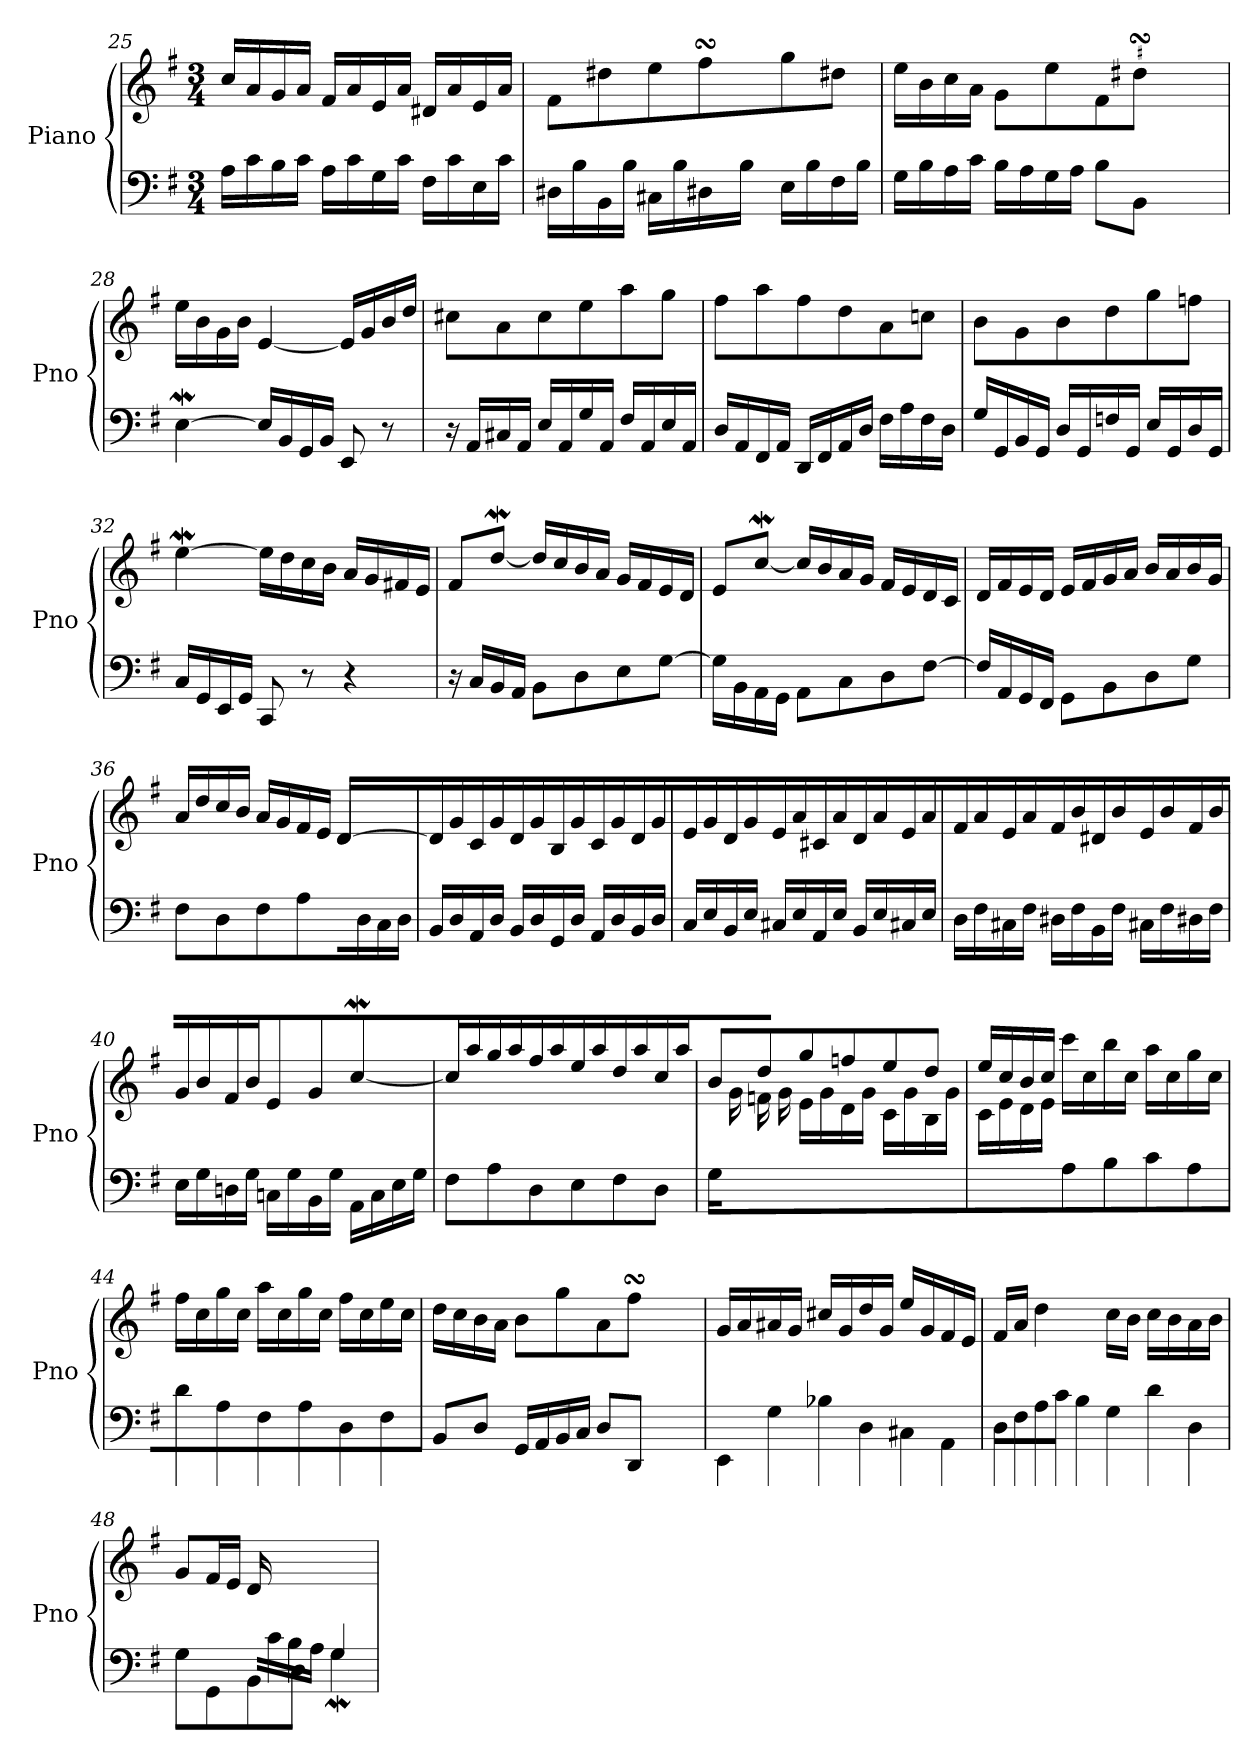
**kern	**kern
*part1	*part1
*staff2	*staff1
*I"Piano	*
*I'Pno	*
!!LO:LB:g=z
*clefF4	*clefG2
*k[f#]	*k[f#]
*M3/4	*M3/4
=25	=25
16A\LL	16cc/LL
16c\	16a/
16B\	16g/
16c\JJ	16a/JJ
16A\LL	16f#/LL
16c\	16a/
16G\	16e/
16c\JJ	16a/JJ
16F#\LL	16d#X/LL
16c\	16a/
16E\	16e/
16c\JJ	16a/JJ
=26	=26
*^	*^
4.ryy	16D#X\LL	8f#\L	4.ryy
.	16B\	.	.
.	16BB\	8dd#X\	.
.	16B\JJ	.	.
.	16C#X\LL	8ee\	.
.	16B\	.	.
8ryy	16D#X\	8ff#sSsS\	32gg!yy
.	.	.	32ff#!yy
.	16B\JJ	.	32ee!yy
.	.	.	32ff#!yy
4ryy	16E\LL	8gg\	4ryy
.	16B\	.	.
.	16F#\	8dd#X\J	.
.	16B\JJ	.	.
=27	=27	=27	=27
2ryy	16G\LL	16ee\LL	2ryy
.	16B\	16b\	.
.	16A\	16cc\	.
.	16c\JJ	16a\JJ	.
.	16B\LL	8g\L	.
.	16A\	.	.
.	16G\	8ee\	.
.	16A\JJ	.	.
8ryy	8B\L	8f#\	8ryy
8ryy	8BB\J	8dd#XsSsS\J	32ee!yy
.	.	.	32dd#!yy
.	.	.	32cc#X!yy
.	.	.	32dd#!yy
*v	*v	*	*
*	*v	*v
=28	=28
[4EW\	16ee\LL
.	16b\
.	16g\
.	16b\JJ
16E/LL]	[4e/
16BB/	.
16GG/	.
16BB/JJ	.
8EE/	16e/LL]
.	16g/
8r	16b/
.	16dd/JJ
!!LO:LB:g=z
=29	=29
16r	8cc#X\L
16AA/LL	.
16C#X/	8a\
16AA/JJ	.
16E/LL	8cc#\
16AA/	.
16G/	8ee\
16AA/JJ	.
16F#/LL	8aa\
16AA/	.
16E/	8gg\J
16AA/JJ	.
=30	=30
16D/LL	8ff#\L
16AA/	.
16FF#/	8aa\
16AA/JJ	.
16DD/LL	8ff#\
16FF#/	.
16AA/	8dd\
16D/JJ	.
16F#\LL	8a\
16A\	.
16F#\	8ccn\J
16D\JJ	.
=31	=31
16G/LL	8b\L
16GG/	.
16BB/	8g\
16GG/JJ	.
16D/LL	8b\
16GG/	.
16Fn/	8dd\
16GG/JJ	.
16E/LL	8gg\
16GG/	.
16D/	8ffn\J
16GG/JJ	.
=32	=32
16C/LL	[4eeW\
16GG/	.
16EE/	.
16GG/JJ	.
8CC/	16ee\LL]
.	16dd\
8r	16cc\
.	16b\JJ
4r	16a/LL
.	16g/
.	16f#X/
.	16e/JJ
!!LO:LB:g=z
=33	=33
16r	8f#/L
16C/LL	.
16BB/	[8ddW/J
16AA/JJ	.
8BB\L	16dd/LL]
.	16cc/
8D\	16b/
.	16a/JJ
8E\	16g/LL
.	16f#/
[8G\J	16e/
.	16d/JJ
=34	=34
16G\LL]	8e/L
16BB\	.
16AA\	[8ccw/J
16GG\JJ	.
8AA\L	16cc/LL]
.	16b/
8C\	16a/
.	16g/JJ
8D\	16f#/LL
.	16e/
[8F#\J	16d/
.	16c/JJ
=35	=35
16F#/LL]	16d/LL
16AA/	16f#/
16GG/	16e/
16FF#/JJ	16d/JJ
8GG\L	16e/LL
.	16f#/
8BB\	16g/
.	16a/JJ
8D\	16b/LL
.	16a/
8G\J	16b/
.	16g/JJ
=36	=36
*	*^
8F#\L	16a/LL	2ryy
.	16dd/	.
8D\	16cc/	.
.	16b/JJ	.
8F#\	16a/LL	.
.	16g/	.
8A\J	16f#/	.
.	16e/JJ	.
16ryy	[4d/	16d\LL
16D/	.	8.ryy
16C/	.	.
16D/JJ	.	.
*	*v	*v
!!LO:PB:g=z
=37	=37
16BB/LL	16d/LL]
16D/	16g/
16AA/	16c/
16D/JJ	16g/JJ
16BB/LL	16d/LL
16D/	16g/
16GG/	16B/
16D/JJ	16g/JJ
16AA/LL	16c/LL
16D/	16g/
16BB/	16d/
16D/JJ	16g/JJ
=38	=38
16C/LL	16e/LL
16E/	16g/
16BB/	16d/
16E/JJ	16g/JJ
16C#X/LL	16e/LL
16E/	16a/
16AA/	16c#X/
16E/JJ	16a/JJ
16BB/LL	16d/LL
16E/	16a/
16C#X/	16e/
16E/JJ	16a/JJ
=39	=39
16D\LL	16f#/LL
16F#\	16a/
16C#X\	16e/
16F#\JJ	16a/JJ
16D#X\LL	16f#/LL
16F#\	16b/
16BB\	16d#X/
16F#\JJ	16b/JJ
16C#X\LL	16e/LL
16F#\	16b/
16D#X\	16f#/
16F#\JJ	16b/JJ
=40	=40
16E\LL	16g/LL
16G\	16b/
16Dn\	16f#/
16G\JJ	16b/JJ
16Cn\LL	8e/L
16G\	.
16BB\	8g/J
16G\JJ	.
16AA\LL	[4ccw\
16C\	.
16E\	.
16G\JJ	.
!!LO:LB:g=z
=41	=41
8F#\L	16cc\LL]
.	16aa\
8A\	16gg\
.	16aa\JJ
8D\	16ff#\LL
.	16aa\
8E\	16ee\
.	16aa\JJ
8F#\	16dd\LL
.	16aa\
8D\J	16cc\
.	16aa\JJ
=42	=42
*	*^
16G/LL	8b/L	16ryy
2ryy	.	16g\
.	8dd/	16fn\
.	.	16g\JJ
.	8gg/	16e\LL
.	.	16g\
.	8ffn/	16d\
.	.	16g\JJ
.	8ee/	16c\LL
8.ryy	.	16g\
.	8dd/J	16B\
.	.	16g\JJ
=43	=43	=43
4ryy	16ee/LL	16c\LL
.	16cc/	16e\
.	16b/	16d\
.	16cc/JJ	16e\JJ
8A\L	16ccc\LL	2ryy
.	16cc\	.
8B\	16bb\	.
.	16cc\JJ	.
8c\	16aa\LL	.
.	16cc\	.
8A\J	16gg\	.
.	16cc\JJ	.
*	*v	*v
=44	=44
8d\L	16ff#\LL
.	16cc\
8A\	16gg\
.	16cc\JJ
8F#\	16aa\LL
.	16cc\
8A\	16gg\
.	16cc\JJ
8D\	16ff#\LL
.	16cc\
8F#\J	16ee\
.	16cc\JJ
!!LO:LB:g=z
=45	=45
*^	*^
2ryy	8BB/L	16dd\LL	2ryy
.	.	16cc\	.
.	8D/J	16b\	.
.	.	16a\JJ	.
.	16GG/LL	8b\L	.
.	16AA/	.	.
.	16BB/	8gg\	.
.	16C/JJ	.	.
8ryy	8D/L	8a\	8ryy
8ryy	8DD/J	8ff#sSsS\J	32gg!yy
.	.	.	32ff#!yy
.	.	.	32ee!yy
.	.	.	32ff#!yy
*v	*v	*	*
*	*v	*v
=46	=46
8EE/L	16g/LL
.	16a/
8G\	16a#Xi/
.	16g/JJ
8B-X\	16cc#X/LL
.	16g/
8D\	16dd/
.	16g/JJ
8C#X\	16ee/LL
.	16g/
8AA\J	16f#/
.	16e/JJ
=47	=47
16D\LL	16f#/LL
16F#\	16a/JJ
16A\	4dd\
16c\JJ	.
8B\L	.
8G\	16cc\LL
.	16b\JJ
8d\	16cc\LL
.	16b\
8D\J	16a\
.	16b\JJ
=48	=48
*^	*
4ryy	8G\L	8g/L
.	8GG\	16f#/L
.	.	16e/JJ
16ryy	8BB\	16d/LL
16c/	.	4..ryy
16B/	8D\J	.
16A/JJ	.	.
4G/	4Gw\	.
*v	*v	*
=	=
*-	*-
